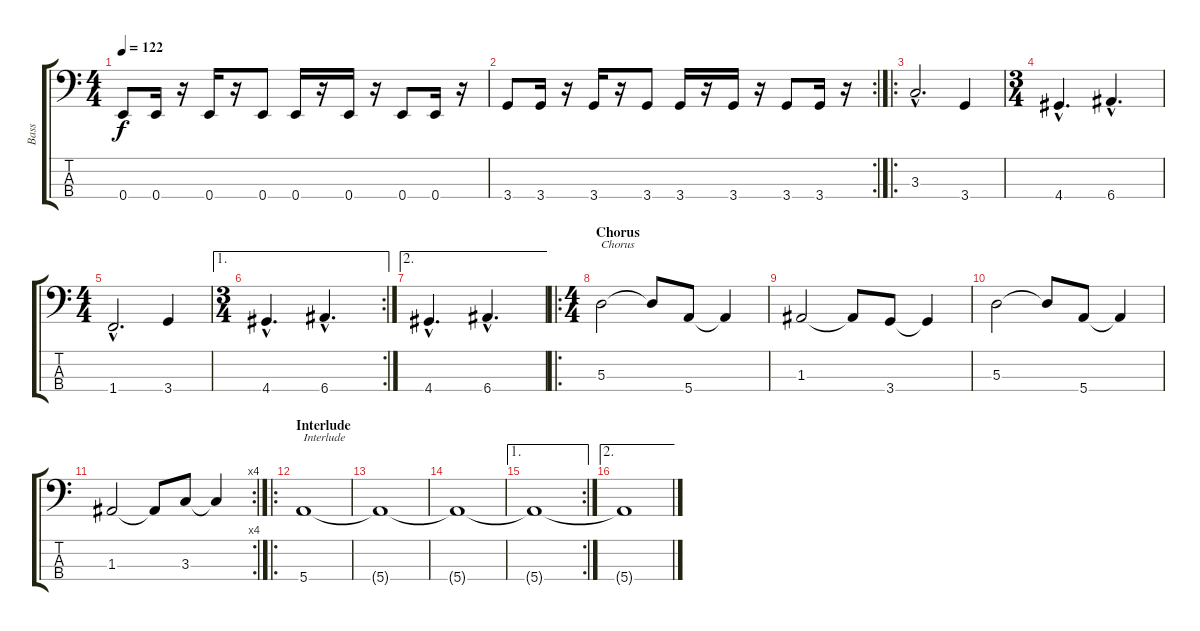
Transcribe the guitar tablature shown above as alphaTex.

\track ("Bass" "Bass") {instrument electricbassfinger}
\staff {score tabs}
\tuning (G2 D2 A1 E1) {hide}
\ts (4 4)
\tempo 122
\clef f4
\ks c
0.4.8{dy f} 0.4.16 r.16 0.4.16 r.16 0.4.8 0.4.16 r.16 0.4.16 r.16 0.4.8 0.4.16 r.16 |
\rc 2
3.4.8 3.4.16 r.16 3.4.16 r.16 3.4.8 3.4.16 r.16 3.4.16 r.16 3.4.8 3.4.16 r.16 |
\ro
3.3{hac}.2{d} 3.4.4 |
\ts (3 4)
4.4{hac}.4{d} 6.4{hac}.4{d} |
\ts (4 4)
1.4{hac}.2{d} 3.4.4 |
\ae 1
\rc 2
\ts (3 4)
4.4{hac}.4{d} 6.4{hac}.4{d} |
\ae 2
4.4{hac}.4{d} 6.4{hac}.4{d} |
\ro
\ts (4 4)
\section ("" "Chorus")
5.3.2{txt "Chorus"} 5.3{t}.8 5.4.8 5.4{t}.4 |
1.3.2 1.3{t}.8 3.4.8 3.4{t}.4 |
5.3.2 5.3{t}.8 5.4.8 5.4{t}.4 |
\rc 4
1.3.2 1.3{t}.8 3.3.8 3.3{t}.4 |
\ro
\section ("" "Interlude")
5.4.1{txt "Interlude"} |
5.4{t}.1 |
5.4{t}.1 |
\ae 1
\rc 2
5.4{t}.1 |
\ae 2
5.4{t}.1
